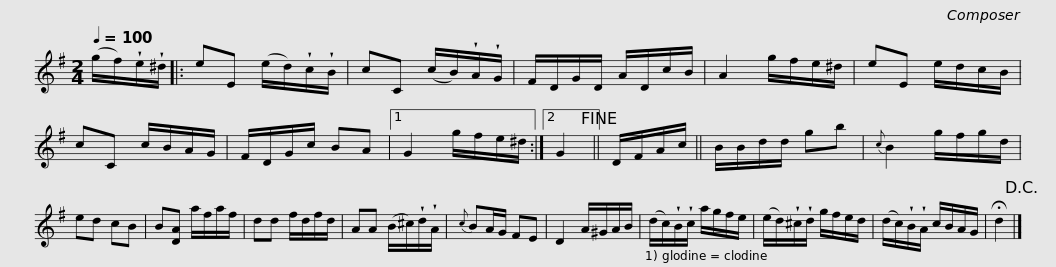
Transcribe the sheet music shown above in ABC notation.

X:1
L:1/8
Q:1/4=100
M:2/4
I:linebreak $
K:G
V:1 treble
V:1
 (g/f/)!wedge!e/!wedge!^d/ |: eE (e/d/)!wedge!c/!wedge!B/ | cC (c/B/)!wedge!A/!wedge!G/ | F/D/G/D/ A/D/c/B/ | A2 g/f/e/^d/ |$ %5
 eE e/d/c/B/ | cC c/B/A/G/ | F/D/G/c/ BA |1 G2 g/f/e/^d/ :|2 G2!fine! || %10
 D/F/A/c/ ||$ B/B/d/d/ gb |{c} B2 g/f/g/d/ | ed cB | B[DA] a/f/a/f/ |$ %15
 dd f/d/f/d/ | AA (B/^c/)!wedge!d/!wedge!A/ |{c} BA/G/ FE | D2 A/^G/A/B/ |$ (d/c/)!wedge!B/!wedge!c/ a/g/f/e/ | %20
 (e/d/)!wedge!^c/!wedge!d/ g/f/e/d/ | (d/c/)!wedge!B/!wedge!A/ c/B/A/G/ | !fermata!d2!D.C.! |] %23
